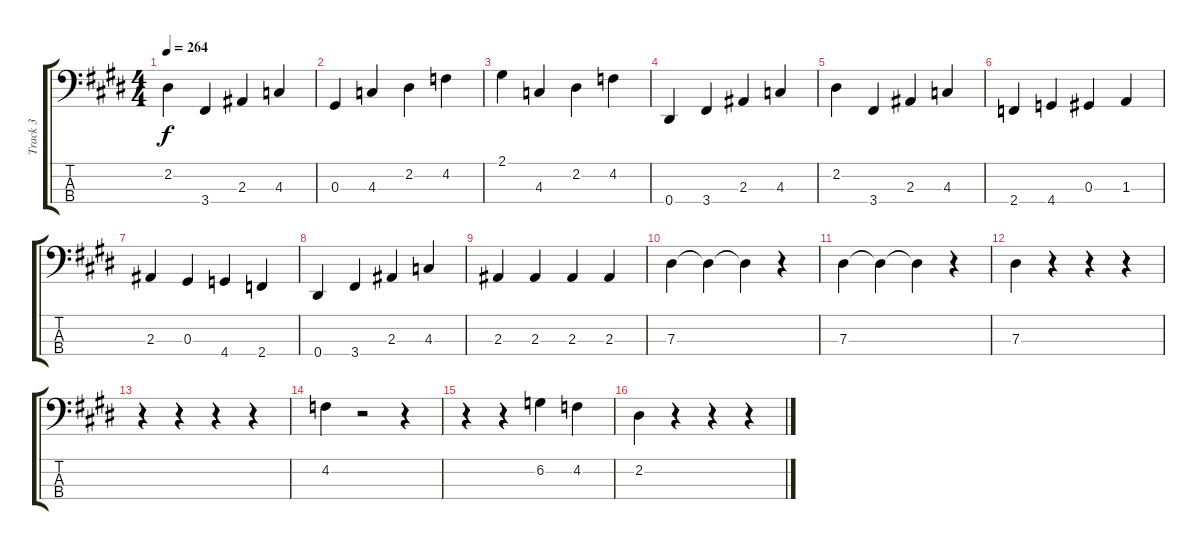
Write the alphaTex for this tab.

\track ("Track 3" "Track 3") {instrument electricbassfinger}
\staff {score tabs}
\tuning (Gb2 Db2 Ab1 Eb1) {hide}
\ts (4 4)
\tempo 264
\clef f4
\ks e
2.2.4{dy f} 3.4.4 2.3.4 4.3.4 |
0.3.4 4.3.4 2.2.4 4.2.4 |
2.1.4 4.3.4 2.2.4 4.2.4 |
0.4.4 3.4.4 2.3.4 4.3.4 |
2.2.4 3.4.4 2.3.4 4.3.4 |
2.4.4 4.4.4 0.3.4 1.3.4 |
2.3.4 0.3.4 4.4.4 2.4.4 |
0.4.4 3.4.4 2.3.4 4.3.4 |
2.3.4 2.3.4 2.3.4 2.3.4 |
7.3.4 7.3{t}.4 7.3{t}.4 r.4 |
7.3.4 7.3{t}.4 7.3{t}.4 r.4 |
7.3.4 r.4 r.4 r.4 |
r.4 r.4 r.4 r.4 |
4.2.4 r.2 r.4 |
r.4 r.4 6.2.4 4.2.4 |
2.2.4 r.4 r.4 r.4
